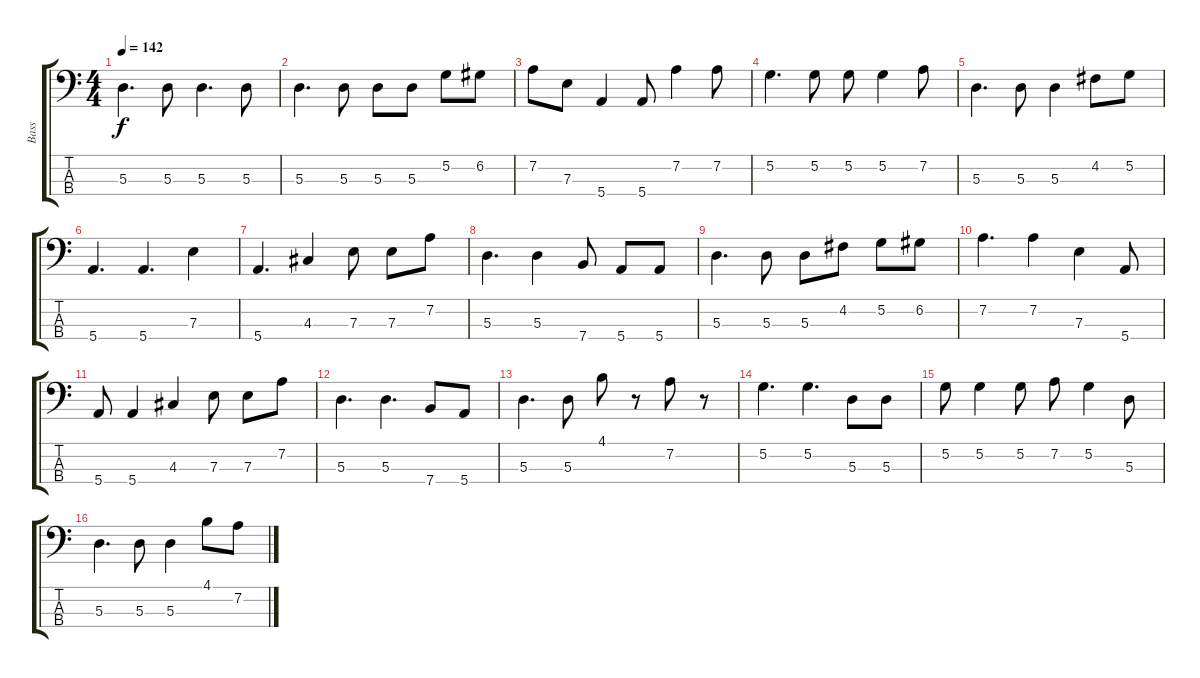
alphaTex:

\track ("Bass" "Bass") {instrument electricbasspick}
\staff {score tabs}
\tuning (G2 D2 A1 E1) {hide}
\ts (4 4)
\tempo 142
\clef f4
\ks c
5.3.4{d dy f} 5.3.8 5.3.4{d} 5.3.8 |
5.3.4{d} 5.3.8 5.3.8 5.3.8 5.2.8 6.2.8 |
7.2.8 7.3.8 5.4.4 5.4.8 7.2.4 7.2.8 |
5.2.4{d} 5.2.8 5.2.8 5.2.4 7.2.8 |
5.3.4{d} 5.3.8 5.3.4 4.2.8 5.2.8 |
5.4.4{d} 5.4.4{d} 7.3.4 |
5.4.4{d} 4.3.4 7.3.8 7.3.8 7.2.8 |
5.3.4{d} 5.3.4 7.4.8 5.4.8 5.4.8 |
5.3.4{d} 5.3.8 5.3.8 4.2.8 5.2.8 6.2.8 |
7.2.4{d} 7.2.4 7.3.4 5.4.8 |
5.4.8 5.4.4 4.3.4 7.3.8 7.3.8 7.2.8 |
5.3.4{d} 5.3.4{d} 7.4.8 5.4.8 |
5.3.4{d} 5.3.8 4.1.8 r.8 7.2.8 r.8 |
5.2.4{d} 5.2.4{d} 5.3.8 5.3.8 |
5.2.8 5.2.4 5.2.8 7.2.8 5.2.4 5.3.8 |
5.3.4{d} 5.3.8 5.3.4 4.1.8 7.2.8
